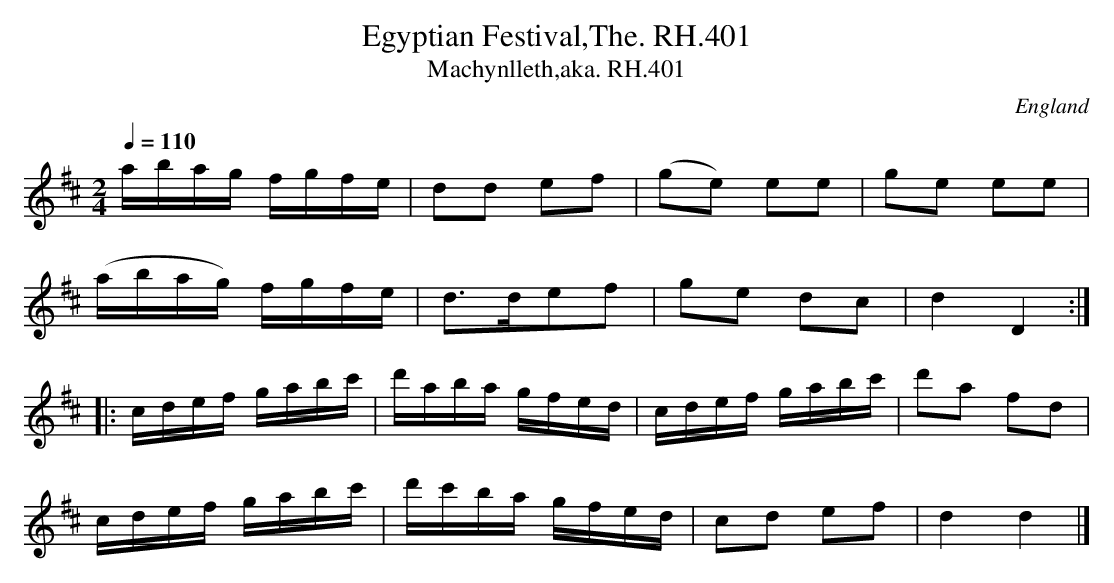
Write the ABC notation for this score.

X:1
T:Egyptian Festival,The. RH.401
T:Machynlleth,aka. RH.401
L:1/16
M:2/4
O:England
Q:1/4=110
K:D
abag fgfe|d2d2 e2f2|(g2e2) e2e2|g2e2 e2e2|!
(abag) fgfe|d3de2f2|g2e2 d2c2|d4 D4:|!
|:cdef gabc'|d'aba gfed|cdef gabc'|d'2a2 f2d2|!
cdef gabc'|d'c'ba gfed|c2d2 e2f2|d4 d4|]
